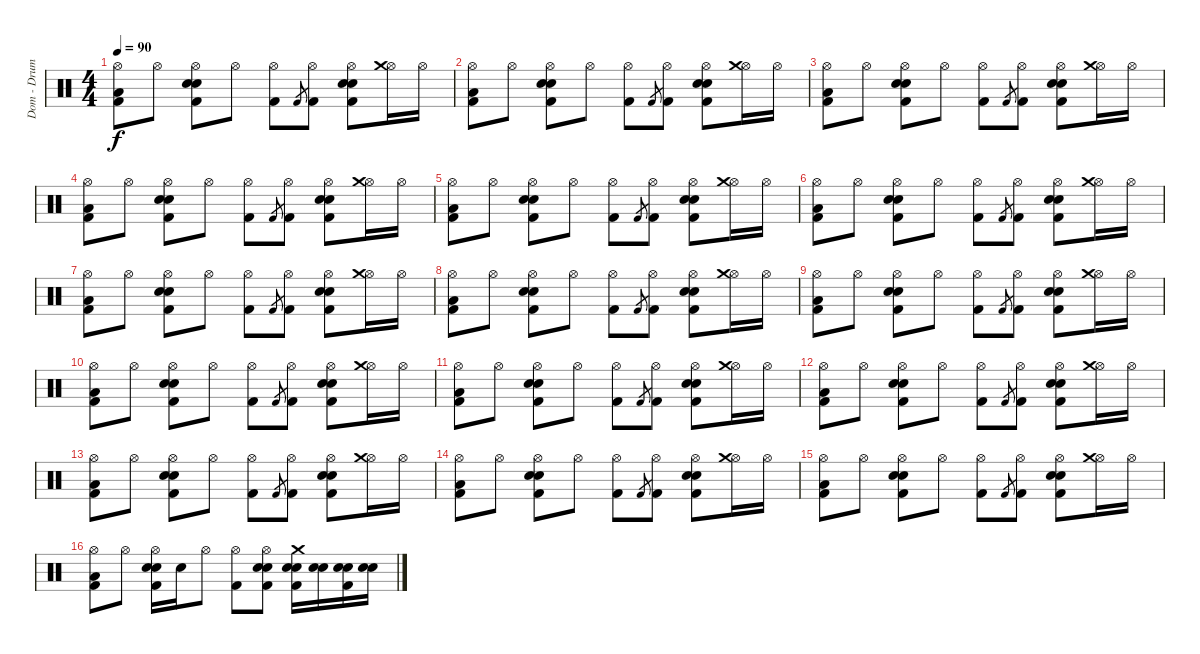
\track ("Dom - Drums" "Dom - Drum") {instrument percussion}
\staff {score}
\articulation defaults
\ts (4 4)
\tempo 90
\clef neutral
\ks c
("Hi-Hat (open)" "Low Tom (hit)" "Kick (hit) 2").8{dy f} "Hi-Hat (open)".8 ("Hi-Hat (open)" "Snare (hit) 2" "Electric Snare (hit)" "Kick (hit) 2").8 "Hi-Hat (open)".8 ("Hi-Hat (open)" "Kick (hit) 2").8 "Kick (hit) 2".8{gr} ("Hi-Hat (open)" "Kick (hit) 2").8 ("Hi-Hat (open)" "Snare (hit) 2" "Electric Snare (hit)" "Kick (hit) 2").8 ("Hi-Hat (open)" "Crash medium (hit)").16 "Hi-Hat (open)".16 |
("Hi-Hat (open)" "Low Tom (hit)" "Kick (hit) 2").8 "Hi-Hat (open)".8 ("Hi-Hat (open)" "Snare (hit) 2" "Electric Snare (hit)" "Kick (hit) 2").8 "Hi-Hat (open)".8 ("Hi-Hat (open)" "Kick (hit) 2").8 "Kick (hit) 2".8{gr} ("Hi-Hat (open)" "Kick (hit) 2").8 ("Hi-Hat (open)" "Snare (hit) 2" "Electric Snare (hit)" "Kick (hit) 2").8 ("Hi-Hat (open)" "Crash medium (hit)").16 "Hi-Hat (open)".16 |
("Hi-Hat (open)" "Low Tom (hit)" "Kick (hit) 2").8 "Hi-Hat (open)".8 ("Hi-Hat (open)" "Snare (hit) 2" "Electric Snare (hit)" "Kick (hit) 2").8 "Hi-Hat (open)".8 ("Hi-Hat (open)" "Kick (hit) 2").8 "Kick (hit) 2".8{gr} ("Hi-Hat (open)" "Kick (hit) 2").8 ("Hi-Hat (open)" "Snare (hit) 2" "Electric Snare (hit)" "Kick (hit) 2").8 ("Hi-Hat (open)" "Crash medium (hit)").16 "Hi-Hat (open)".16 |
("Hi-Hat (open)" "Low Tom (hit)" "Kick (hit) 2").8 "Hi-Hat (open)".8 ("Hi-Hat (open)" "Snare (hit) 2" "Electric Snare (hit)" "Kick (hit) 2").8 "Hi-Hat (open)".8 ("Hi-Hat (open)" "Kick (hit) 2").8 "Kick (hit) 2".8{gr} ("Hi-Hat (open)" "Kick (hit) 2").8 ("Hi-Hat (open)" "Snare (hit) 2" "Electric Snare (hit)" "Kick (hit) 2").8 ("Hi-Hat (open)" "Crash medium (hit)").16 "Hi-Hat (open)".16 |
("Hi-Hat (open)" "Low Tom (hit)" "Kick (hit) 2").8 "Hi-Hat (open)".8 ("Hi-Hat (open)" "Snare (hit) 2" "Electric Snare (hit)" "Kick (hit) 2").8 "Hi-Hat (open)".8 ("Hi-Hat (open)" "Kick (hit) 2").8 "Kick (hit) 2".8{gr} ("Hi-Hat (open)" "Kick (hit) 2").8 ("Hi-Hat (open)" "Snare (hit) 2" "Electric Snare (hit)" "Kick (hit) 2").8 ("Hi-Hat (open)" "Crash medium (hit)").16 "Hi-Hat (open)".16 |
("Hi-Hat (open)" "Low Tom (hit)" "Kick (hit) 2").8 "Hi-Hat (open)".8 ("Hi-Hat (open)" "Snare (hit) 2" "Electric Snare (hit)" "Kick (hit) 2").8 "Hi-Hat (open)".8 ("Hi-Hat (open)" "Kick (hit) 2").8 "Kick (hit) 2".8{gr} ("Hi-Hat (open)" "Kick (hit) 2").8 ("Hi-Hat (open)" "Snare (hit) 2" "Electric Snare (hit)" "Kick (hit) 2").8 ("Hi-Hat (open)" "Crash medium (hit)").16 "Hi-Hat (open)".16 |
("Hi-Hat (open)" "Low Tom (hit)" "Kick (hit) 2").8 "Hi-Hat (open)".8 ("Hi-Hat (open)" "Snare (hit) 2" "Electric Snare (hit)" "Kick (hit) 2").8 "Hi-Hat (open)".8 ("Hi-Hat (open)" "Kick (hit) 2").8 "Kick (hit) 2".8{gr} ("Hi-Hat (open)" "Kick (hit) 2").8 ("Hi-Hat (open)" "Snare (hit) 2" "Electric Snare (hit)" "Kick (hit) 2").8 ("Hi-Hat (open)" "Crash medium (hit)").16 "Hi-Hat (open)".16 |
("Hi-Hat (open)" "Low Tom (hit)" "Kick (hit) 2").8 "Hi-Hat (open)".8 ("Hi-Hat (open)" "Snare (hit) 2" "Electric Snare (hit)" "Kick (hit) 2").8 "Hi-Hat (open)".8 ("Hi-Hat (open)" "Kick (hit) 2").8 "Kick (hit) 2".8{gr} ("Hi-Hat (open)" "Kick (hit) 2").8 ("Hi-Hat (open)" "Snare (hit) 2" "Electric Snare (hit)" "Kick (hit) 2").8 ("Hi-Hat (open)" "Crash medium (hit)").16 "Hi-Hat (open)".16 |
("Hi-Hat (open)" "Low Tom (hit)" "Kick (hit) 2").8 "Hi-Hat (open)".8 ("Hi-Hat (open)" "Snare (hit) 2" "Electric Snare (hit)" "Kick (hit) 2").8 "Hi-Hat (open)".8 ("Hi-Hat (open)" "Kick (hit) 2").8 "Kick (hit) 2".8{gr} ("Hi-Hat (open)" "Kick (hit) 2").8 ("Hi-Hat (open)" "Snare (hit) 2" "Electric Snare (hit)" "Kick (hit) 2").8 ("Hi-Hat (open)" "Crash medium (hit)").16 "Hi-Hat (open)".16 |
("Hi-Hat (open)" "Low Tom (hit)" "Kick (hit) 2").8 "Hi-Hat (open)".8 ("Hi-Hat (open)" "Snare (hit) 2" "Electric Snare (hit)" "Kick (hit) 2").8 "Hi-Hat (open)".8 ("Hi-Hat (open)" "Kick (hit) 2").8 "Kick (hit) 2".8{gr} ("Hi-Hat (open)" "Kick (hit) 2").8 ("Hi-Hat (open)" "Snare (hit) 2" "Electric Snare (hit)" "Kick (hit) 2").8 ("Hi-Hat (open)" "Crash medium (hit)").16 "Hi-Hat (open)".16 |
("Hi-Hat (open)" "Low Tom (hit)" "Kick (hit) 2").8 "Hi-Hat (open)".8 ("Hi-Hat (open)" "Snare (hit) 2" "Electric Snare (hit)" "Kick (hit) 2").8 "Hi-Hat (open)".8 ("Hi-Hat (open)" "Kick (hit) 2").8 "Kick (hit) 2".8{gr} ("Hi-Hat (open)" "Kick (hit) 2").8 ("Hi-Hat (open)" "Snare (hit) 2" "Electric Snare (hit)" "Kick (hit) 2").8 ("Hi-Hat (open)" "Crash medium (hit)").16 "Hi-Hat (open)".16 |
("Hi-Hat (open)" "Low Tom (hit)" "Kick (hit) 2").8 "Hi-Hat (open)".8 ("Hi-Hat (open)" "Snare (hit) 2" "Electric Snare (hit)" "Kick (hit) 2").8 "Hi-Hat (open)".8 ("Hi-Hat (open)" "Kick (hit) 2").8 "Kick (hit) 2".8{gr} ("Hi-Hat (open)" "Kick (hit) 2").8 ("Hi-Hat (open)" "Snare (hit) 2" "Electric Snare (hit)" "Kick (hit) 2").8 ("Hi-Hat (open)" "Crash medium (hit)").16 "Hi-Hat (open)".16 |
("Hi-Hat (open)" "Low Tom (hit)" "Kick (hit) 2").8 "Hi-Hat (open)".8 ("Hi-Hat (open)" "Snare (hit) 2" "Electric Snare (hit)" "Kick (hit) 2").8 "Hi-Hat (open)".8 ("Hi-Hat (open)" "Kick (hit) 2").8 "Kick (hit) 2".8{gr} ("Hi-Hat (open)" "Kick (hit) 2").8 ("Hi-Hat (open)" "Snare (hit) 2" "Electric Snare (hit)" "Kick (hit) 2").8 ("Hi-Hat (open)" "Crash medium (hit)").16 "Hi-Hat (open)".16 |
("Hi-Hat (open)" "Low Tom (hit)" "Kick (hit) 2").8 "Hi-Hat (open)".8 ("Hi-Hat (open)" "Snare (hit) 2" "Electric Snare (hit)" "Kick (hit) 2").8 "Hi-Hat (open)".8 ("Hi-Hat (open)" "Kick (hit) 2").8 "Kick (hit) 2".8{gr} ("Hi-Hat (open)" "Kick (hit) 2").8 ("Hi-Hat (open)" "Snare (hit) 2" "Electric Snare (hit)" "Kick (hit) 2").8 ("Hi-Hat (open)" "Crash medium (hit)").16 "Hi-Hat (open)".16 |
("Hi-Hat (open)" "Low Tom (hit)" "Kick (hit) 2").8 "Hi-Hat (open)".8 ("Hi-Hat (open)" "Snare (hit) 2" "Electric Snare (hit)" "Kick (hit) 2").8 "Hi-Hat (open)".8 ("Hi-Hat (open)" "Kick (hit) 2").8 "Kick (hit) 2".8{gr} ("Hi-Hat (open)" "Kick (hit) 2").8 ("Hi-Hat (open)" "Snare (hit) 2" "Electric Snare (hit)" "Kick (hit) 2").8 ("Hi-Hat (open)" "Crash medium (hit)").16 "Hi-Hat (open)".16 |
("Hi-Hat (open)" "Low Tom (hit)" "Kick (hit) 2").8 "Hi-Hat (open)".8 ("Hi-Hat (open)" "Snare (hit) 2" "Electric Snare (hit)" "Kick (hit) 2").16 "Electric Snare (hit)".16 "Hi-Hat (open)".8 ("Hi-Hat (open)" "Kick (hit) 2").8 ("Hi-Hat (open)" "Snare (hit) 2" "Electric Snare (hit)" "Kick (hit) 2").8 ("Crash medium (hit)" "Snare (hit) 2" "Electric Snare (hit)" "Kick (hit) 2").16 ("Snare (hit) 2" "Electric Snare (hit)").16 ("Snare (hit) 2" "Electric Snare (hit)" "Kick (hit) 2").16 ("Snare (hit) 2" "Electric Snare (hit)").16
